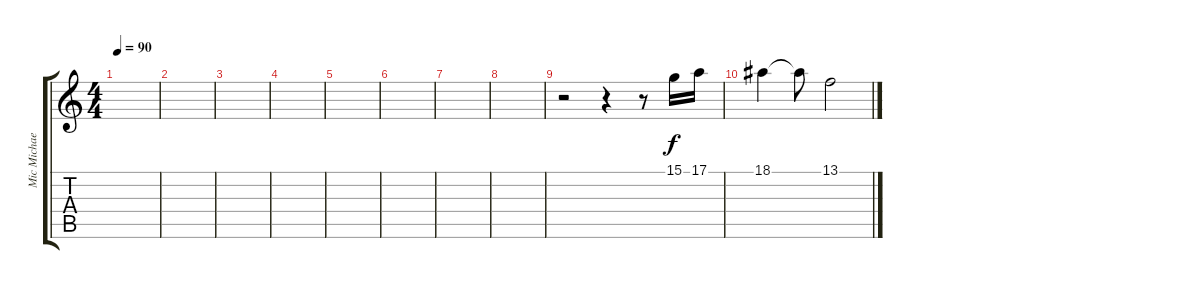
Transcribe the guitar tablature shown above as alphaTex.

\track ("Mic Michaeli" "Mic Michae") {instrument lead1square}
\staff {score tabs}
\tuning (E4 B3 G3 D3 A2 E2) {hide}
\ts (4 4)
\tempo 90
\clef g2
\ks c
|
|
|
|
|
|
|
|
r.2 r.4 r.8 15.1.16 17.1.16 |
18.1.4 18.1{t}.8 13.1.2
